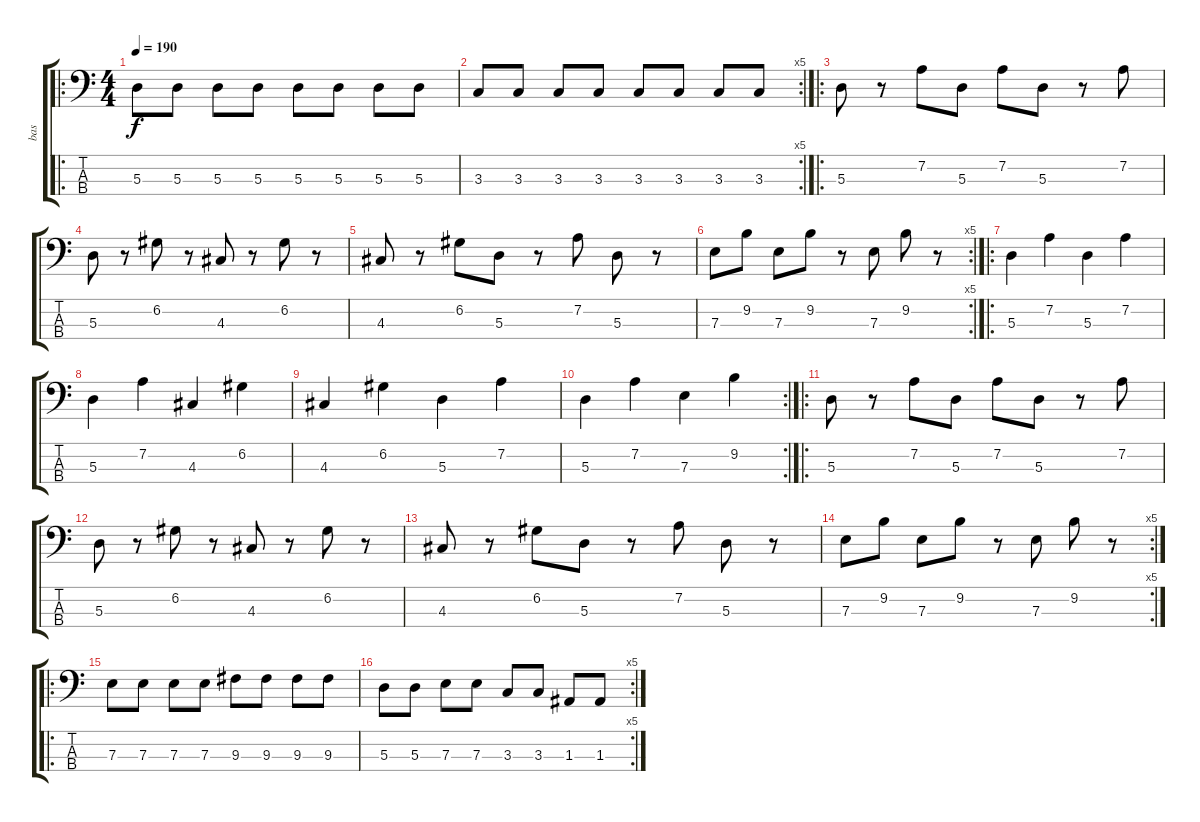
\track ("bas" "bas") {instrument electricbasspick}
\staff {score tabs}
\tuning (G2 D2 A1 E1) {hide}
\ro
\ts (4 4)
\tempo 190
\clef f4
\ks c
5.3.8{dy f instrument electricbasspick} 5.3.8 5.3.8 5.3.8 5.3.8 5.3.8 5.3.8 5.3.8 |
\rc 5
3.3.8 3.3.8 3.3.8 3.3.8 3.3.8 3.3.8 3.3.8 3.3.8 |
\ro
5.3.8 r.8 7.2.8 5.3.8 7.2.8 5.3.8 r.8 7.2.8 |
5.3.8 r.8 6.2.8 r.8 4.3.8 r.8 6.2.8 r.8 |
4.3.8 r.8 6.2.8 5.3.8 r.8 7.2.8 5.3.8 r.8 |
\rc 5
7.3.8 9.2.8 7.3.8 9.2.8 r.8 7.3.8 9.2.8 r.8 |
\ro
5.3.4 7.2.4 5.3.4 7.2.4 |
5.3.4 7.2.4 4.3.4 6.2.4 |
4.3.4 6.2.4 5.3.4 7.2.4 |
\rc 2
5.3.4 7.2.4 7.3.4 9.2.4 |
\ro
5.3.8 r.8 7.2.8 5.3.8 7.2.8 5.3.8 r.8 7.2.8 |
5.3.8 r.8 6.2.8 r.8 4.3.8 r.8 6.2.8 r.8 |
4.3.8 r.8 6.2.8 5.3.8 r.8 7.2.8 5.3.8 r.8 |
\rc 5
7.3.8 9.2.8 7.3.8 9.2.8 r.8 7.3.8 9.2.8 r.8 |
\ro
7.3.8 7.3.8 7.3.8 7.3.8 9.3.8 9.3.8 9.3.8 9.3.8 |
\rc 5
5.3.8 5.3.8 7.3.8 7.3.8 3.3.8 3.3.8 1.3.8 1.3.8
